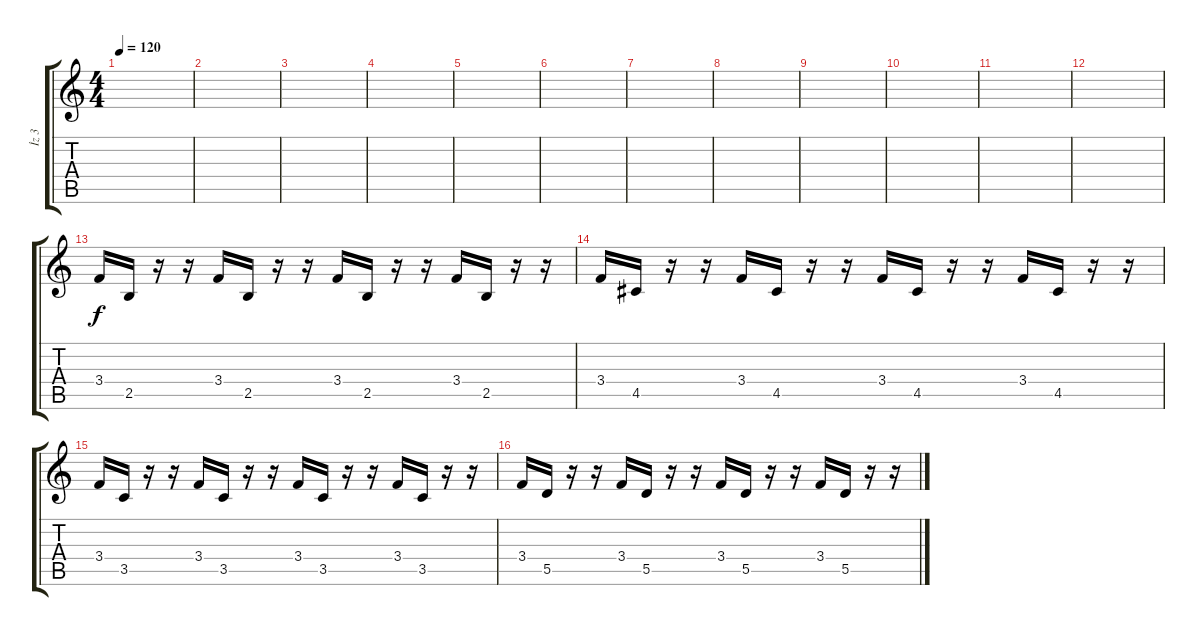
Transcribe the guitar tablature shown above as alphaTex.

\track ("İz 3" "İz 3") {instrument electricguitarclean}
\staff {score tabs}
\tuning (E4 B3 G3 D3 A2 E2) {hide}
\ts (4 4)
\tempo 120
\clef g2
\ks c
|
|
|
|
|
|
|
|
|
|
|
|
3.4.16 2.5.16 r.16 r.16 3.4.16 2.5.16 r.16 r.16 3.4.16 2.5.16 r.16 r.16 3.4.16 2.5.16 r.16 r.16 |
3.4.16 4.5.16 r.16 r.16 3.4.16 4.5.16 r.16 r.16 3.4.16 4.5.16 r.16 r.16 3.4.16 4.5.16 r.16 r.16 |
3.4.16 3.5.16 r.16 r.16 3.4.16 3.5.16 r.16 r.16 3.4.16 3.5.16 r.16 r.16 3.4.16 3.5.16 r.16 r.16 |
3.4.16 5.5.16 r.16 r.16 3.4.16 5.5.16 r.16 r.16 3.4.16 5.5.16 r.16 r.16 3.4.16 5.5.16 r.16 r.16
